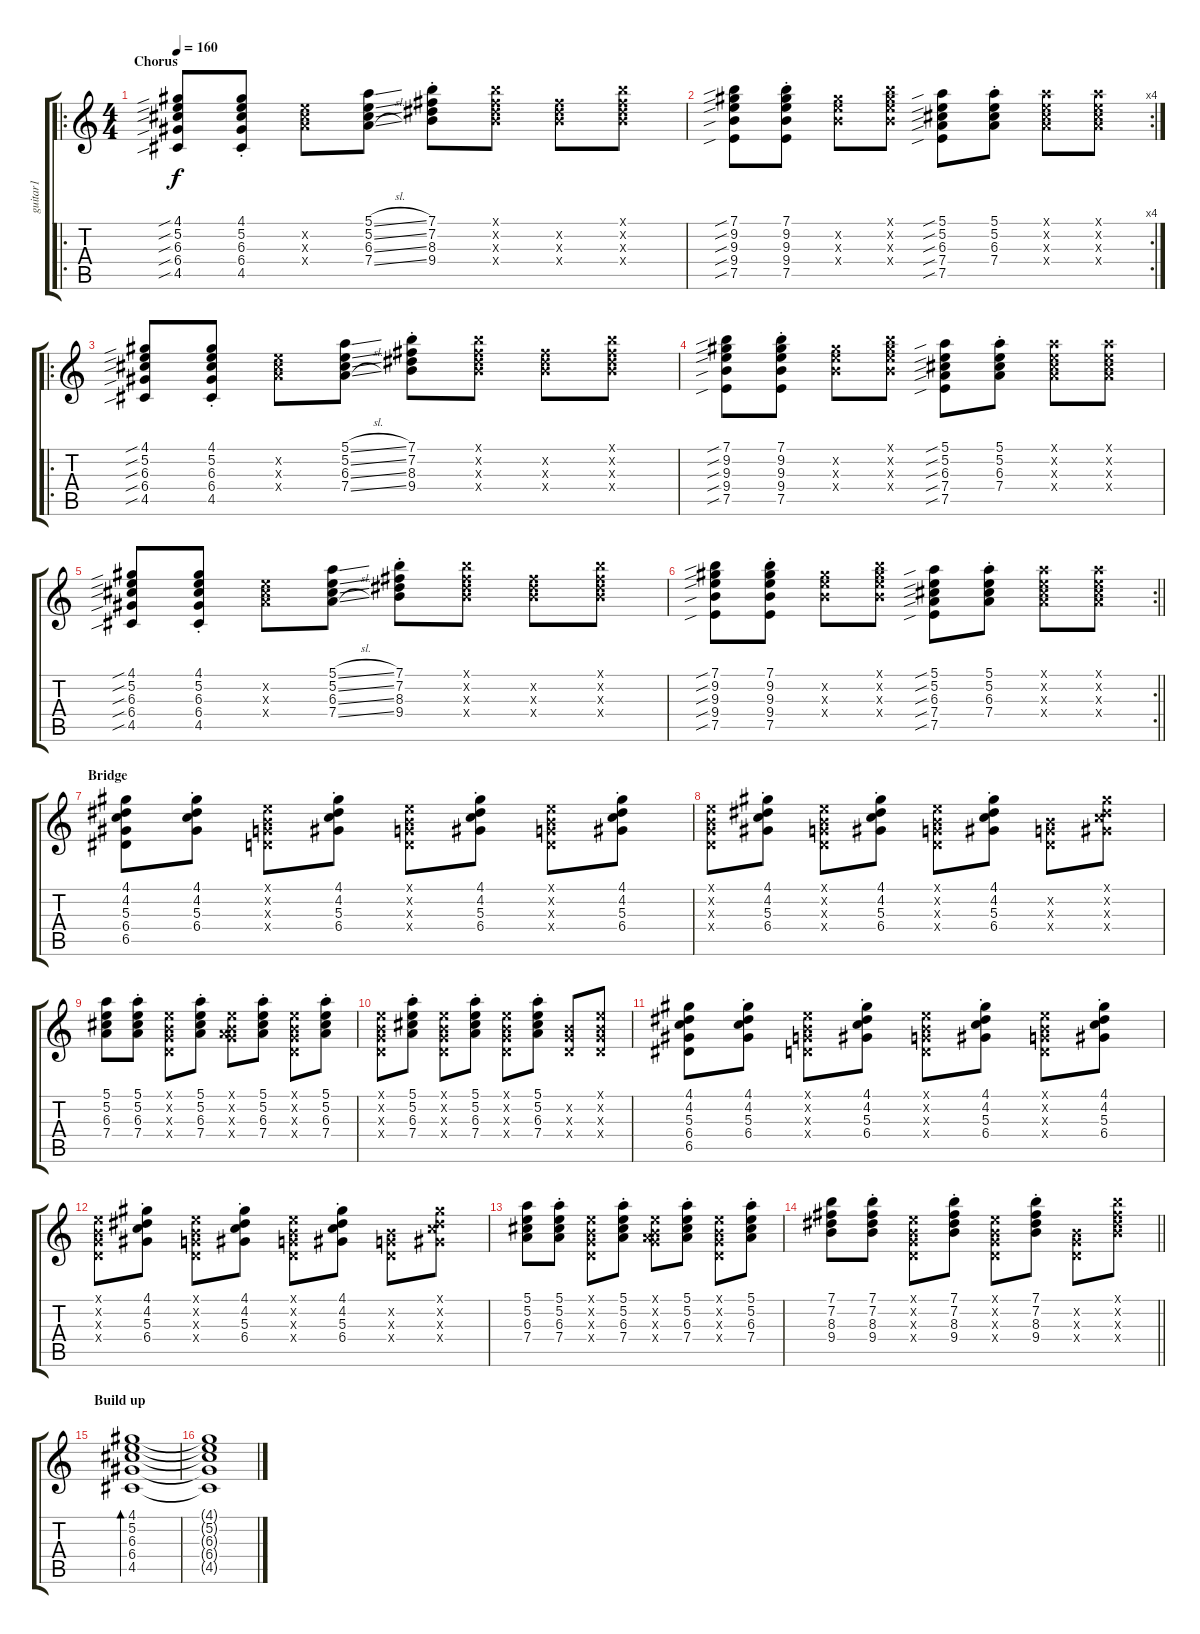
\track ("guitar1" "guitar1") {instrument acousticguitarsteel}
\staff {score tabs}
\tuning (E4 B3 G3 D3 A2 E2) {hide}
\ro
\ts (4 4)
\section ("" "Chorus")
\tempo 160
\clef g2
\ks c
(4.1{sib} 5.2{sib} 6.3{sib} 6.4{sib} 4.5{sib}).8{dy f} (4.1{st} 5.2{st} 6.3{st} 6.4{st} 4.5{st}).8 (5.2{x} 6.3{x} 7.4{x}).8 (5.1{sl} 5.2{sl} 6.3{sl} 7.4{sl}).8 (7.1{st} 7.2{st} 8.3{st} 9.4{st}).8 (7.1{x} 7.2{x} 8.3{x} 9.4{x}).8 (7.2{x} 8.3{x} 9.4{x}).8 (7.1{x} 7.2{x} 8.3{x} 9.4{x}).8 |
\rc 4
(7.1{sib} 9.2{sib} 9.3{sib} 9.4{sib} 7.5{sib}).8 (7.1{st} 9.2{st} 9.3{st} 9.4{st} 7.5{st}).8 (9.2{x} 9.3{x} 9.4{x}).8 (7.1{x} 9.2{x} 9.3{x} 9.4{x}).8 (5.1{sib} 5.2{sib} 6.3{sib} 7.4{sib} 7.5{sib}).8 (5.1{st} 5.2{st} 6.3{st} 7.4{st}).8 (5.1{x} 5.2{x} 6.3{x} 7.4{x}).8 (5.1{x} 5.2{x} 6.3{x} 7.4{x}).8 |
\ro
(4.1{sib} 5.2{sib} 6.3{sib} 6.4{sib} 4.5{sib}).8 (4.1{st} 5.2{st} 6.3{st} 6.4{st} 4.5{st}).8 (5.2{x} 6.3{x} 7.4{x}).8 (5.1{sl} 5.2{sl} 6.3{sl} 7.4{sl}).8 (7.1{st} 7.2{st} 8.3{st} 9.4{st}).8 (7.1{x} 7.2{x} 8.3{x} 9.4{x}).8 (7.2{x} 8.3{x} 9.4{x}).8 (7.1{x} 7.2{x} 8.3{x} 9.4{x}).8 |
(7.1{sib} 9.2{sib} 9.3{sib} 9.4{sib} 7.5{sib}).8 (7.1{st} 9.2{st} 9.3{st} 9.4{st} 7.5{st}).8 (9.2{x} 9.3{x} 9.4{x}).8 (7.1{x} 9.2{x} 9.3{x} 9.4{x}).8 (5.1{sib} 5.2{sib} 6.3{sib} 7.4{sib} 7.5{sib}).8 (5.1{st} 5.2{st} 6.3{st} 7.4{st}).8 (5.1{x} 5.2{x} 6.3{x} 7.4{x}).8 (5.1{x} 5.2{x} 6.3{x} 7.4{x}).8 |
(4.1{sib} 5.2{sib} 6.3{sib} 6.4{sib} 4.5{sib}).8 (4.1{st} 5.2{st} 6.3{st} 6.4{st} 4.5{st}).8 (5.2{x} 6.3{x} 7.4{x}).8 (5.1{sl} 5.2{sl} 6.3{sl} 7.4{sl}).8 (7.1{st} 7.2{st} 8.3{st} 9.4{st}).8 (7.1{x} 7.2{x} 8.3{x} 9.4{x}).8 (7.2{x} 8.3{x} 9.4{x}).8 (7.1{x} 7.2{x} 8.3{x} 9.4{x}).8 |
\rc 2
\barLineRight lightlight
(7.1{sib} 9.2{sib} 9.3{sib} 9.4{sib} 7.5{sib}).8 (7.1{st} 9.2{st} 9.3{st} 9.4{st} 7.5{st}).8 (9.2{x} 9.3{x} 9.4{x}).8 (7.1{x} 9.2{x} 9.3{x} 9.4{x}).8 (5.1{sib} 5.2{sib} 6.3{sib} 7.4{sib} 7.5{sib}).8 (5.1{st} 5.2{st} 6.3{st} 7.4{st}).8 (5.1{x} 5.2{x} 6.3{x} 7.4{x}).8 (5.1{x} 5.2{x} 6.3{x} 7.4{x}).8 |
\section ("" "Bridge")
(4.1 4.2 5.3 6.4 6.5).8 (4.1{st} 4.2{st} 5.3{st} 6.4{st}).8 (0.1{x} 0.2{x} 0.3{x} 0.4{x}).8 (4.1{st} 4.2{st} 5.3{st} 6.4{st}).8 (0.1{x} 0.2{x} 0.3{x} 0.4{x}).8 (4.1{st} 4.2{st} 5.3{st} 6.4{st}).8 (0.1{x} 0.2{x} 0.3{x} 0.4{x}).8 (4.1{st} 4.2{st} 5.3{st} 6.4{st}).8 |
(0.1{x} 0.2{x} 0.3{x} 0.4{x}).8 (4.1{st} 4.2{st} 5.3{st} 6.4{st}).8 (0.1{x} 0.2{x} 0.3{x} 0.4{x}).8 (4.1{st} 4.2{st} 5.3{st} 6.4{st}).8 (0.1{x} 0.2{x} 0.3{x} 0.4{x}).8 (4.1{st} 4.2{st} 5.3{st} 6.4{st}).8 (0.2{x} 0.3{x} 0.4{x}).8 (4.1{x} 4.2{x} 5.3{x} 6.4{x}).8 |
(5.1 5.2 6.3 7.4).8 (5.1{st} 5.2{st} 6.3{st} 7.4{st}).8 (0.1{x} 0.2{x} 0.3{x} 0.4{x}).8 (5.1{st} 5.2{st} 6.3{st} 7.4{st}).8 (0.1{x} 0.2{x} 0.3{x} 7.4{x}).8 (5.1{st} 5.2{st} 6.3{st} 7.4{st}).8 (0.1{x} 0.2{x} 0.3{x} 0.4{x}).8 (5.1{st} 5.2{st} 6.3{st} 7.4{st}).8 |
(0.1{x} 0.2{x} 0.3{x} 0.4{x}).8 (5.1{st} 5.2{st} 6.3{st} 7.4{st}).8 (0.1{x} 0.2{x} 0.3{x} 0.4{x}).8 (5.1{st} 5.2{st} 6.3{st} 7.4{st}).8 (0.1{x} 0.2{x} 0.3{x} 0.4{x}).8 (5.1{st} 5.2{st} 6.3{st} 7.4{st}).8 (0.2{x} 0.3{x} 0.4{x}).8 (0.1{x} 0.2{x} 0.3{x} 0.4{x}).8 |
(4.1 4.2 5.3 6.4 6.5).8 (4.1{st} 4.2{st} 5.3{st} 6.4{st}).8 (0.1{x} 0.2{x} 0.3{x} 0.4{x}).8 (4.1{st} 4.2{st} 5.3{st} 6.4{st}).8 (0.1{x} 0.2{x} 0.3{x} 0.4{x}).8 (4.1{st} 4.2{st} 5.3{st} 6.4{st}).8 (0.1{x} 0.2{x} 0.3{x} 0.4{x}).8 (4.1{st} 4.2{st} 5.3{st} 6.4{st}).8 |
(0.1{x} 0.2{x} 0.3{x} 0.4{x}).8 (4.1{st} 4.2{st} 5.3{st} 6.4{st}).8 (0.1{x} 0.2{x} 0.3{x} 0.4{x}).8 (4.1{st} 4.2{st} 5.3{st} 6.4{st}).8 (0.1{x} 0.2{x} 0.3{x} 0.4{x}).8 (4.1{st} 4.2{st} 5.3{st} 6.4{st}).8 (0.2{x} 0.3{x} 0.4{x}).8 (4.1{x} 4.2{x} 5.3{x} 6.4{x}).8 |
(5.1 5.2 6.3 7.4).8 (5.1{st} 5.2{st} 6.3{st} 7.4{st}).8 (0.1{x} 0.2{x} 0.3{x} 0.4{x}).8 (5.1{st} 5.2{st} 6.3{st} 7.4{st}).8 (0.1{x} 0.2{x} 0.3{x} 7.4{x}).8 (5.1{st} 5.2{st} 6.3{st} 7.4{st}).8 (0.1{x} 0.2{x} 0.3{x} 0.4{x}).8 (5.1{st} 5.2{st} 6.3{st} 7.4{st}).8 |
\barLineRight lightlight
(7.1 7.2 8.3 9.4).8 (7.1{st} 7.2{st} 8.3{st} 9.4{st}).8 (0.1{x} 0.2{x} 0.3{x} 0.4{x}).8 (7.1{st} 7.2{st} 8.3{st} 9.4{st}).8 (0.1{x} 0.2{x} 0.3{x} 0.4{x}).8 (7.1{st} 7.2{st} 8.3{st} 9.4{st}).8 (0.2{x} 0.3{x} 0.4{x}).8 (7.1{x} 7.2{x} 8.3{x} 9.4{x}).8 |
\section ("" "Build up")
(4.1 5.2 6.3 6.4 4.5).1{bd 240} |
(4.1{t} 5.2{t} 6.3{t} 6.4{t} 4.5{t}).1
